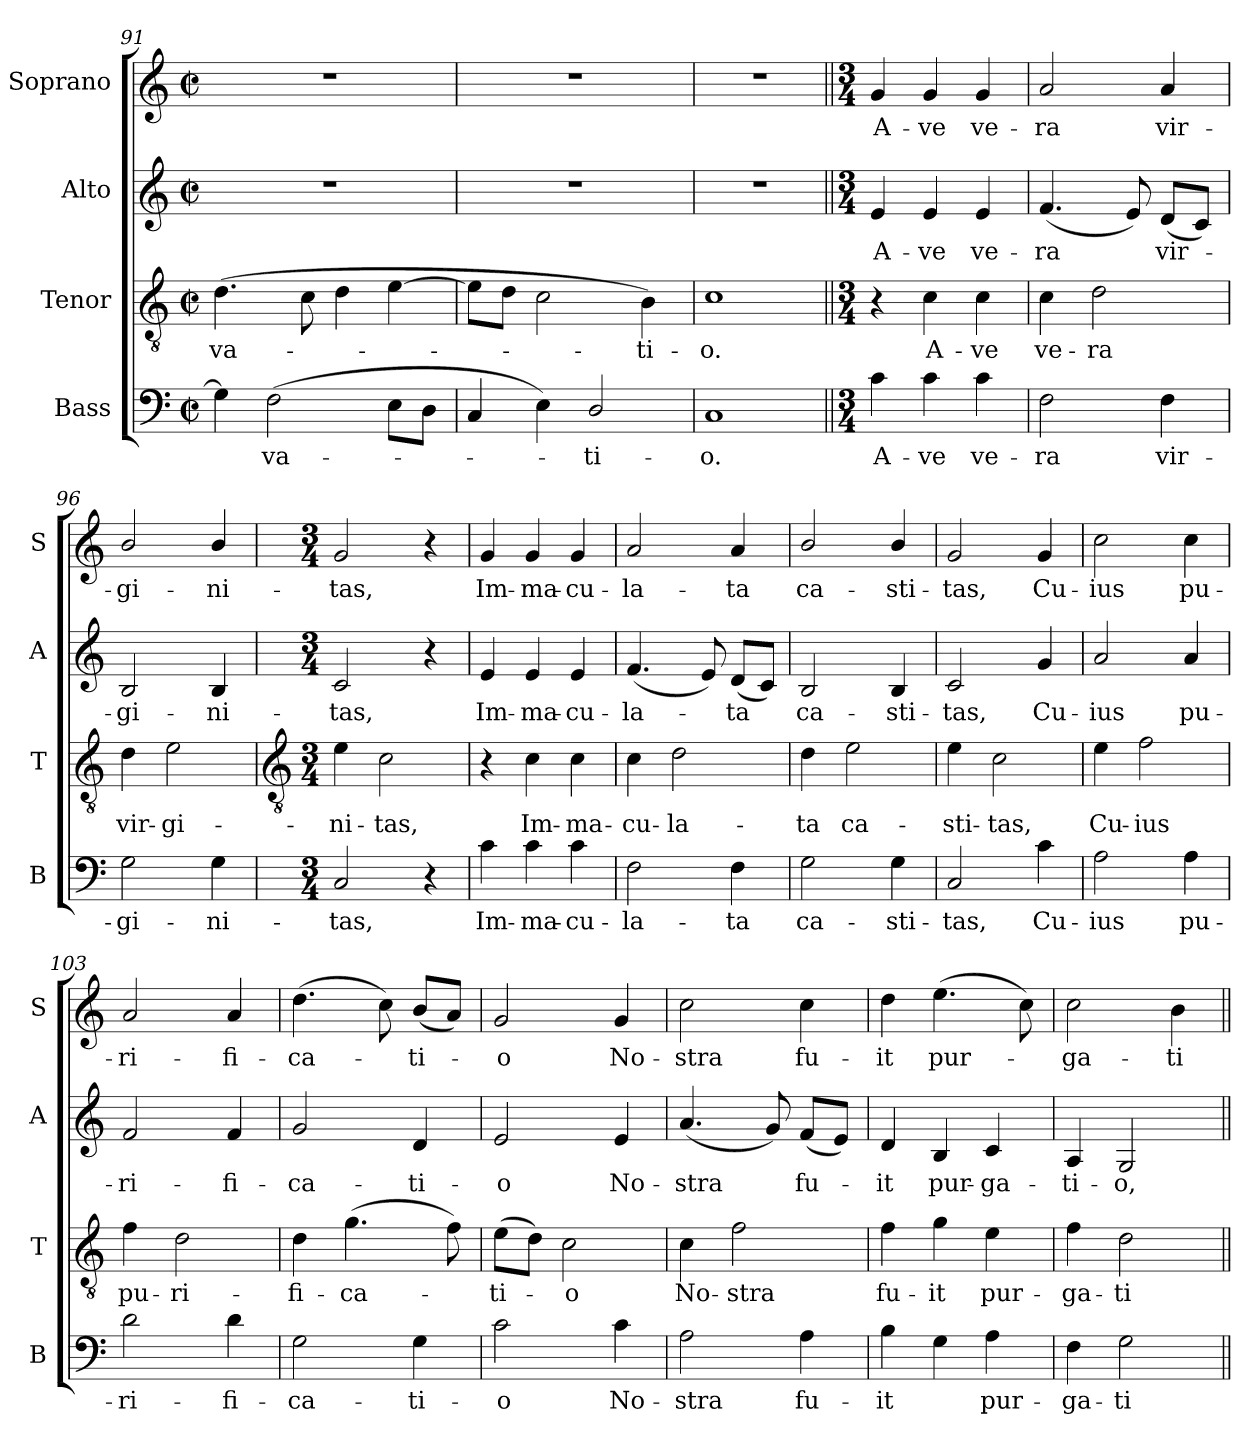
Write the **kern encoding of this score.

**kern	**text	**kern	**text	**kern	**text	**kern	**text
*part4	*part4	*part3	*part3	*part2	*part2	*part1	*part1
*staff4	*staff4	*staff3	*staff3	*staff2	*staff2	*staff1	*staff1
*I"Bass	*	*I"Tenor	*	*I"Alto	*	*I"Soprano	*
*I'B	*	*I'T	*	*I'A	*	*I'S	*
*clefF4	*	*clefGv2	*	*clefG2	*	*clefG2	*
*k[]	*	*k[]	*	*k[]	*	*k[]	*
*M2/2	*	*M2/2	*	*M2/2	*	*M2/2	*
*met(c|)	*	*met(c|)	*	*met(c|)	*	*met(c|)	*
=91	=91	=91	=91	=91	=91	=91	=91
!	!	!	!LO:LY:b	!	!	!	!
4G\]	.	(>4.d\	-va-	1r	.	1r	.
!	!LO:LY:b	!	!	!	!	!	!
(>2F\	va-	.	.	.	.	.	.
.	.	8c\	.	.	.	.	.
.	.	4d\	.	.	.	.	.
8E\L	.	[4e\	.	.	.	.	.
8D\J	.	.	.	.	.	.	.
=92	=92	=92	=92	=92	=92	=92	=92
4C/	.	8e\L]	.	1r	.	1r	.
.	.	8d\J	.	.	.	.	.
4E\)	.	2c\	.	.	.	.	.
!	!LO:LY:b	!	!	!	!	!	!
2D/	ti-	.	.	.	.	.	.
!	!	!	!LO:LY:b	!	!	!	!
.	.	4B\)	ti-	.	.	.	.
=93	=93	=93	=93	=93	=93	=93	=93
!	!LO:LY:b	!	!LO:LY:b	!	!	!	!
1C	-o.	1c	-o.	1r	.	1r	.
=94||	=94||	=94||	=94||	=94||	=94||	=94||	=94||
*M3/4	*	*M3/4	*	*M3/4	*	*M3/4	*
!	!LO:LY:b	!	!	!	!LO:LY:b	!	!LO:LY:b
4c\	A-	4r	.	4e/	A-	4g/	A-
!	!LO:LY:b	!	!LO:LY:b	!	!LO:LY:b	!	!LO:LY:b
4c\	-ve	4c\	A-	4e/	-ve	4g/	-ve
!	!LO:LY:b	!	!LO:LY:b	!	!LO:LY:b	!	!LO:LY:b
4c\	ve-	4c\	-ve	4e/	ve-	4g/	ve-
=95	=95	=95	=95	=95	=95	=95	=95
!	!LO:LY:b	!	!LO:LY:b	!	!LO:LY:b	!	!LO:LY:b
2F\	-ra	4c\	ve-	(<4.f/	-ra	2a/	-ra
!	!	!	!LO:LY:b	!	!	!	!
.	.	2d\	-ra	.	.	.	.
.	.	.	.	8e/)	.	.	.
!	!LO:LY:b	!	!	!	!LO:LY:b	!	!LO:LY:b
4F\	vir-	.	.	(<8d/L	vir-	4a/	vir-
.	.	.	.	8c/J)	.	.	.
=96	=96	=96	=96	=96	=96	=96	=96
!	!LO:LY:b	!	!LO:LY:b	!	!LO:LY:b	!	!LO:LY:b
2G\	-gi-	4d\	vir-	2B/	gi-	2b/	-gi-
!	!	!	!LO:LY:b	!	!	!	!
.	.	2e\	-gi-	.	.	.	.
!	!LO:LY:b	!	!	!	!LO:LY:b	!	!LO:LY:b
4G\	-ni-	.	.	4B/	-ni-	4b/	-ni-
!!LO:LB:g=z
=97	=97	=97	=97	=97	=97	=97	=97
*	*	*clefGv2	*	*	*	*	*
*M3/4	*	*M3/4	*	*M3/4	*	*M3/4	*
!	!LO:LY:b	!	!LO:LY:b	!	!LO:LY:b	!	!LO:LY:b
2C/	-tas,	4e\	-ni-	2c/	-tas,	2g/	-tas,
!	!	!	!LO:LY:b	!	!	!	!
.	.	2c\	-tas,	.	.	.	.
4r	.	.	.	4r	.	4r	.
=98	=98	=98	=98	=98	=98	=98	=98
!	!LO:LY:b	!	!	!	!LO:LY:b	!	!LO:LY:b
4c\	Im-	4r	.	4e/	Im-	4g/	Im-
!	!LO:LY:b	!	!LO:LY:b	!	!LO:LY:b	!	!LO:LY:b
4c\	-ma-	4c\	Im-	4e/	-ma-	4g/	-ma-
!	!LO:LY:b	!	!LO:LY:b	!	!LO:LY:b	!	!LO:LY:b
4c\	-cu-	4c\	-ma-	4e/	-cu-	4g/	-cu-
=99	=99	=99	=99	=99	=99	=99	=99
!	!LO:LY:b	!	!LO:LY:b	!	!LO:LY:b	!	!LO:LY:b
2F\	-la-	4c\	-cu-	(<4.f/	-la-	2a/	-la-
!	!	!	!LO:LY:b	!	!	!	!
.	.	2d\	-la-	.	.	.	.
.	.	.	.	8e/)	.	.	.
!	!LO:LY:b	!	!	!	!LO:LY:b	!	!LO:LY:b
4F\	-ta	.	.	(<8d/L	ta	4a/	-ta
.	.	.	.	8c/J)	.	.	.
=100	=100	=100	=100	=100	=100	=100	=100
!	!LO:LY:b	!	!LO:LY:b	!	!LO:LY:b	!	!LO:LY:b
2G\	ca-	4d\	-ta	2B/	ca-	2b/	ca-
!	!	!	!LO:LY:b	!	!	!	!
.	.	2e\	ca-	.	.	.	.
!	!LO:LY:b	!	!	!	!LO:LY:b	!	!LO:LY:b
4G\	-sti-	.	.	4B/	-sti-	4b/	-sti-
=101	=101	=101	=101	=101	=101	=101	=101
!	!LO:LY:b	!	!LO:LY:b	!	!LO:LY:b	!	!LO:LY:b
2C/	-tas,	4e\	-sti-	2c/	-tas,	2g/	-tas,
!	!	!	!LO:LY:b	!	!	!	!
.	.	2c\	-tas,	.	.	.	.
!	!LO:LY:b	!	!	!	!LO:LY:b	!	!LO:LY:b
4c\	Cu-	.	.	4g/	Cu-	4g/	Cu-
=102	=102	=102	=102	=102	=102	=102	=102
!	!LO:LY:b	!	!LO:LY:b	!	!LO:LY:b	!	!LO:LY:b
2A\	-ius	4e\	Cu-	2a/	-ius	2cc\	-ius
!	!	!	!LO:LY:b	!	!	!	!
.	.	2f\	-ius	.	.	.	.
!	!LO:LY:b	!	!	!	!LO:LY:b	!	!LO:LY:b
4A\	pu-	.	.	4a/	pu-	4cc\	pu-
=103	=103	=103	=103	=103	=103	=103	=103
!	!LO:LY:b	!	!LO:LY:b	!	!LO:LY:b	!	!LO:LY:b
2d\	-ri-	4f\	pu-	2f/	-ri-	2a/	-ri-
!	!	!	!LO:LY:b	!	!	!	!
.	.	2d\	-ri-	.	.	.	.
!	!LO:LY:b	!	!	!	!LO:LY:b	!	!LO:LY:b
4d\	-fi-	.	.	4f/	-fi-	4a/	-fi-
=104	=104	=104	=104	=104	=104	=104	=104
!	!LO:LY:b	!	!LO:LY:b	!	!LO:LY:b	!	!LO:LY:b
2G\	-ca-	4d\	-fi-	2g/	-ca-	(>4.dd\	-ca-
!	!	!	!LO:LY:b	!	!	!	!
.	.	(>4.g\	-ca-	.	.	.	.
.	.	.	.	.	.	8cc\)	.
!	!LO:LY:b	!	!	!	!LO:LY:b	!	!LO:LY:b
4G\	-ti-	.	.	4d/	-ti-	(<8b/L	ti-
.	.	8f\)	.	.	.	8a/J)	.
=105	=105	=105	=105	=105	=105	=105	=105
!	!LO:LY:b	!	!LO:LY:b	!	!LO:LY:b	!	!LO:LY:b
2c\	-o	(>8e\L	ti-	2e/	-o	2g/	o
.	.	8d\J)	.	.	.	.	.
!	!	!	!LO:LY:b	!	!	!	!
.	.	2c\	o	.	.	.	.
!	!LO:LY:b	!	!	!	!LO:LY:b	!	!LO:LY:b
4c\	No-	.	.	4e/	No-	4g/	No-
!!LO:PB:g=z
=106	=106	=106	=106	=106	=106	=106	=106
!	!LO:LY:b	!	!LO:LY:b	!	!LO:LY:b	!	!LO:LY:b
2A\	-stra	4c\	No-	(<4.a/	-stra	2cc\	-stra
!	!	!	!LO:LY:b	!	!	!	!
.	.	2f\	-stra	.	.	.	.
.	.	.	.	8g/)	.	.	.
!	!LO:LY:b	!	!	!	!LO:LY:b	!	!LO:LY:b
4A\	fu-	.	.	(<8f/L	fu-	4cc\	fu-
.	.	.	.	8e/J)	.	.	.
=107	=107	=107	=107	=107	=107	=107	=107
!	!LO:LY:b	!	!LO:LY:b	!	!LO:LY:b	!	!LO:LY:b
4B\	-it	4f\	fu-	4d/	it	4dd\	-it
!	!	!	!LO:LY:b	!	!LO:LY:b	!	!LO:LY:b
4G\	.	4g\	-it	4B/	pur-	(>4.ee\	pur-
!	!LO:LY:b	!	!LO:LY:b	!	!LO:LY:b	!	!
4A\	pur-	4e\	pur-	4c/	-ga-	.	.
.	.	.	.	.	.	8cc\)	.
=108	=108	=108	=108	=108	=108	=108	=108
!	!LO:LY:b	!	!LO:LY:b	!	!LO:LY:b	!	!LO:LY:b
4F\	-ga-	4f\	-ga-	4A/	-ti-	2cc\	ga-
!	!LO:LY:b	!	!LO:LY:b	!	!LO:LY:b	!	!
2G\	-ti-	2d\	-ti-	2G/	-o,	.	.
!	!	!	!	!	!	!	!LO:LY:b
.	.	.	.	.	.	4b\	-ti-
=||	=||	=||	=||	=||	=||	=||	=||
*-	*-	*-	*-	*-	*-	*-	*-
